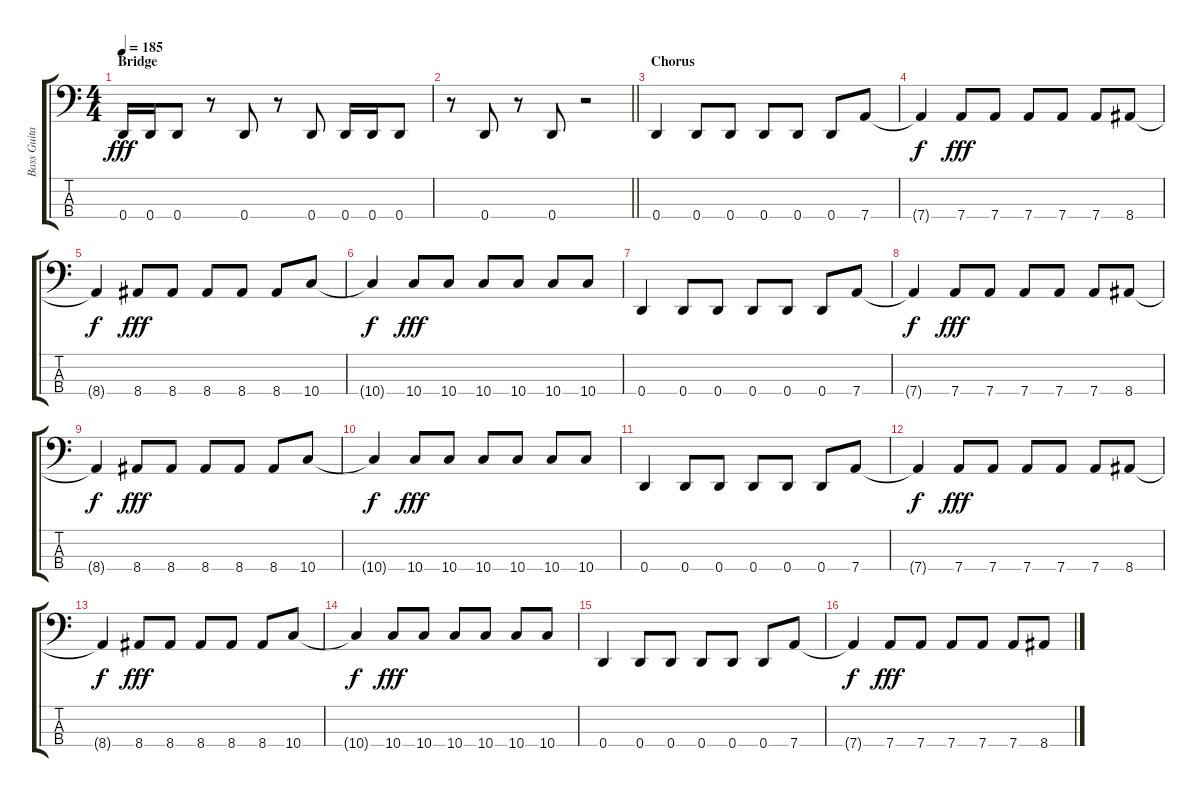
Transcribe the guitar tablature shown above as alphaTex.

\track ("Bass Guitar" "Bass Guita") {instrument electricbassfinger}
\staff {score tabs}
\tuning (G2 D2 A1 D1) {hide}
\ts (4 4)
\section ("" "Bridge")
\tempo 185
\clef f4
\ks c
0.4.16{dy fff} 0.4.16 0.4.8 r.8 0.4.8 r.8 0.4.8 0.4.16 0.4.16 0.4.8 |
\barLineRight lightlight
r.8 0.4.8 r.8 0.4.8 r.2 |
\section ("" "Chorus")
0.4.4 0.4.8 0.4.8 0.4.8 0.4.8 0.4.8 7.4.8 |
7.4{t}.4{dy f} 7.4.8{dy fff} 7.4.8 7.4.8 7.4.8 7.4.8 8.4.8 |
8.4{t}.4{dy f} 8.4.8{dy fff} 8.4.8 8.4.8 8.4.8 8.4.8 10.4.8 |
10.4{t}.4{dy f} 10.4.8{dy fff} 10.4.8 10.4.8 10.4.8 10.4.8 10.4.8 |
0.4.4 0.4.8 0.4.8 0.4.8 0.4.8 0.4.8 7.4.8 |
7.4{t}.4{dy f} 7.4.8{dy fff} 7.4.8 7.4.8 7.4.8 7.4.8 8.4.8 |
8.4{t}.4{dy f} 8.4.8{dy fff} 8.4.8 8.4.8 8.4.8 8.4.8 10.4.8 |
10.4{t}.4{dy f} 10.4.8{dy fff} 10.4.8 10.4.8 10.4.8 10.4.8 10.4.8 |
0.4.4 0.4.8 0.4.8 0.4.8 0.4.8 0.4.8 7.4.8 |
7.4{t}.4{dy f} 7.4.8{dy fff} 7.4.8 7.4.8 7.4.8 7.4.8 8.4.8 |
8.4{t}.4{dy f} 8.4.8{dy fff} 8.4.8 8.4.8 8.4.8 8.4.8 10.4.8 |
10.4{t}.4{dy f} 10.4.8{dy fff} 10.4.8 10.4.8 10.4.8 10.4.8 10.4.8 |
0.4.4 0.4.8 0.4.8 0.4.8 0.4.8 0.4.8 7.4.8 |
7.4{t}.4{dy f} 7.4.8{dy fff} 7.4.8 7.4.8 7.4.8 7.4.8 8.4.8
